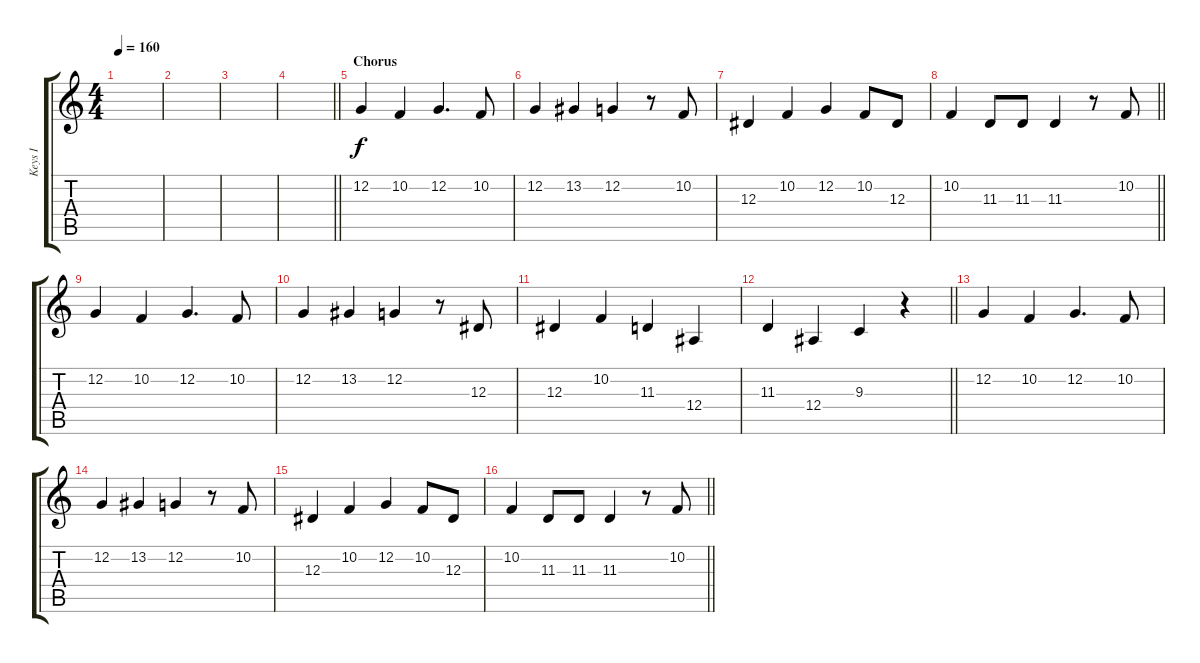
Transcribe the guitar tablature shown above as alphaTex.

\track ("Keys I" "Keys I") {instrument accordion}
\staff {score tabs}
\tuning (C4 G3 Eb3 Bb2 F2 C2) {hide}
\ts (4 4)
\section ("" "")
\tempo 160
\clef g2
\ks c
|
|
|
\barLineRight lightlight
|
\section ("" "Chorus")
12.2.4{balance 10} 10.2.4 12.2.4{d} 10.2.8 |
12.2.4 13.2.4 12.2.4 r.8 10.2.8 |
12.3.4 10.2.4 12.2.4 10.2.8 12.3.8 |
\barLineRight lightlight
10.2.4 11.3.8 11.3.8 11.3.4 r.8 10.2.8 |
\section ("" "")
12.2.4 10.2.4 12.2.4{d} 10.2.8 |
12.2.4 13.2.4 12.2.4 r.8 12.3.8 |
12.3.4 10.2.4 11.3.4 12.4.4 |
\barLineRight lightlight
11.3.4 12.4.4 9.3.4 r.4 |
\section ("" "")
12.2.4{balance 10} 10.2.4 12.2.4{d} 10.2.8 |
12.2.4 13.2.4 12.2.4 r.8 10.2.8 |
12.3.4 10.2.4 12.2.4 10.2.8 12.3.8 |
\barLineRight lightlight
10.2.4 11.3.8 11.3.8 11.3.4 r.8 10.2.8
